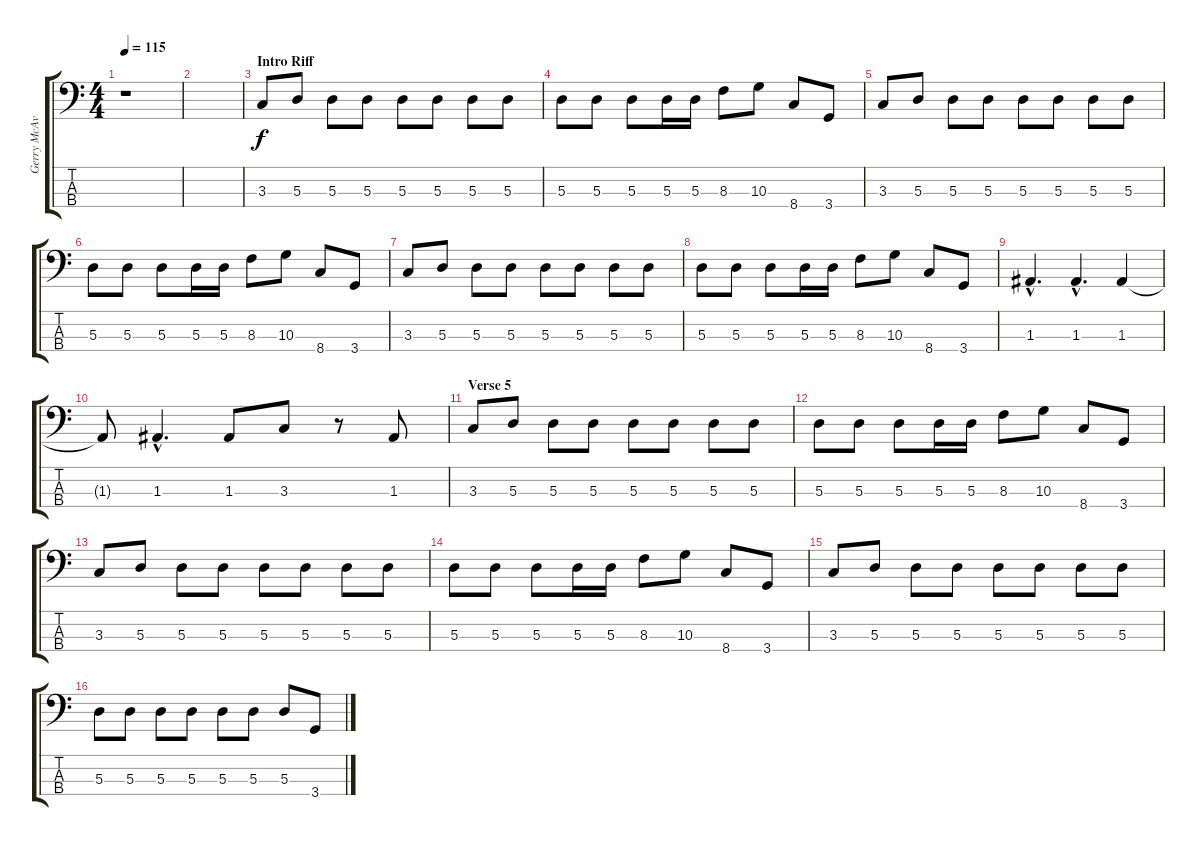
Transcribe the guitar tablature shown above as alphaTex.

\track ("Gerry McAvoy" "Gerry McAv") {instrument electricbasspick}
\staff {score tabs}
\tuning (G2 D2 A1 E1) {hide}
\ts (4 4)
\tempo 115
\clef f4
\ks c
r.1{dy f} |
|
\section ("" "Intro Riff")
3.3.8 5.3.8 5.3.8 5.3.8 5.3.8 5.3.8 5.3.8 5.3.8 |
5.3.8 5.3.8 5.3.8 5.3.16 5.3.16 8.3.8 10.3.8 8.4.8 3.4.8 |
3.3.8 5.3.8 5.3.8 5.3.8 5.3.8 5.3.8 5.3.8 5.3.8 |
5.3.8 5.3.8 5.3.8 5.3.16 5.3.16 8.3.8 10.3.8 8.4.8 3.4.8 |
3.3.8 5.3.8 5.3.8 5.3.8 5.3.8 5.3.8 5.3.8 5.3.8 |
5.3.8 5.3.8 5.3.8 5.3.16 5.3.16 8.3.8 10.3.8 8.4.8 3.4.8 |
1.3{hac}.4{d} 1.3{hac}.4{d} 1.3.4 |
1.3{t}.8 1.3{hac}.4{d} 1.3.8 3.3.8 r.8 1.3.8 |
\section ("" "Verse 5")
3.3.8 5.3.8 5.3.8 5.3.8 5.3.8 5.3.8 5.3.8 5.3.8 |
5.3.8 5.3.8 5.3.8 5.3.16 5.3.16 8.3.8 10.3.8 8.4.8 3.4.8 |
3.3.8 5.3.8 5.3.8 5.3.8 5.3.8 5.3.8 5.3.8 5.3.8 |
5.3.8 5.3.8 5.3.8 5.3.16 5.3.16 8.3.8 10.3.8 8.4.8 3.4.8 |
3.3.8 5.3.8 5.3.8 5.3.8 5.3.8 5.3.8 5.3.8 5.3.8 |
5.3.8 5.3.8 5.3.8 5.3.8 5.3.8 5.3.8 5.3.8 3.4.8
